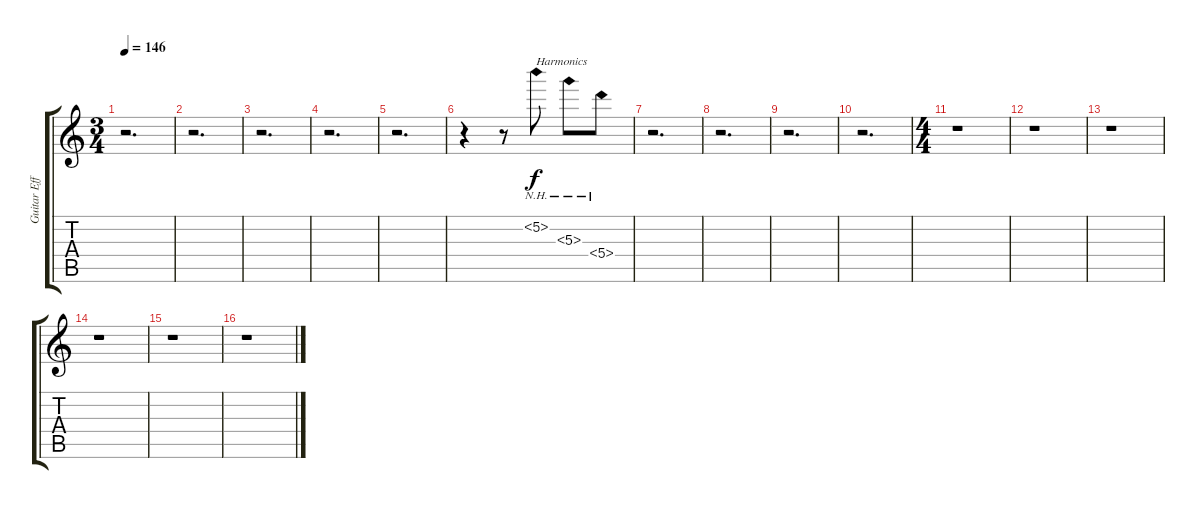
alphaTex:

\track ("Guitar Effects - Stef Carpenter" "Guitar Eff") {instrument electricguitarmuted}
\staff {score tabs}
\tuning (E4 B3 G3 D3 A2 E2) {hide}
\ts (3 4)
\tempo 146
\clef g2
\ks c
r.2{d dy f} |
r.2{d} |
r.2{d} |
r.2{d} |
r.2{d} |
r.4 r.8 5.2{nh}.8{txt "Harmonics" volume 11 instrument distortionguitar} 5.3{nh}.8 5.4{nh}.8 |
r.2{d} |
r.2{d} |
r.2{d} |
r.2{d} |
\ts (4 4)
r.1 |
r.1 |
r.1 |
r.1 |
r.1 |
r.1
